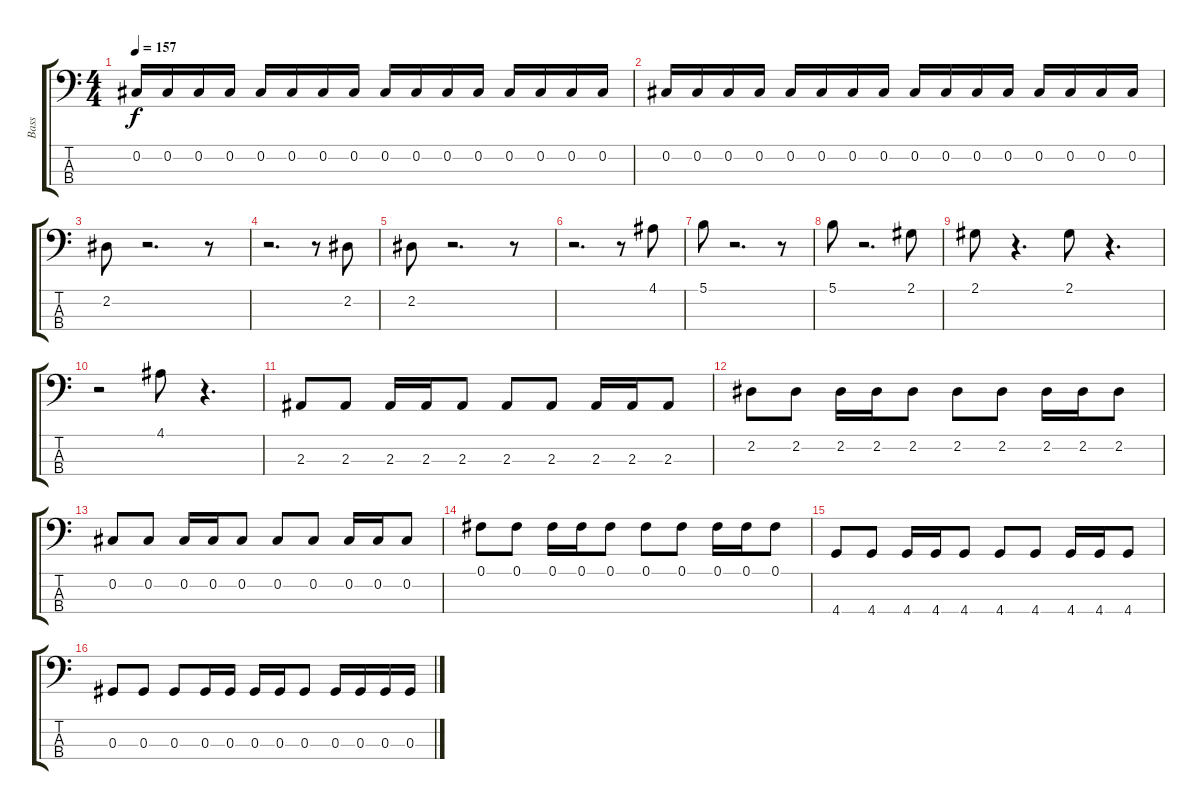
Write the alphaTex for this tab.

\track ("Bass" "Bass") {instrument electricbassfinger}
\staff {score tabs}
\tuning (Gb2 Db2 Ab1 Eb1) {hide}
\ts (4 4)
\tempo 157
\clef f4
\ks c
0.2.16{dy f} 0.2.16 0.2.16 0.2.16 0.2.16 0.2.16 0.2.16 0.2.16 0.2.16 0.2.16 0.2.16 0.2.16 0.2.16 0.2.16 0.2.16 0.2.16 |
0.2.16 0.2.16 0.2.16 0.2.16 0.2.16 0.2.16 0.2.16 0.2.16 0.2.16 0.2.16 0.2.16 0.2.16 0.2.16 0.2.16 0.2.16 0.2.16 |
2.2.8 r.2{d} r.8 |
r.2{d} r.8 2.2.8 |
2.2.8 r.2{d} r.8 |
r.2{d} r.8 4.1.8 |
5.1.8 r.2{d} r.8 |
5.1.8 r.2{d} 2.1.8 |
2.1.8 r.4{d} 2.1.8 r.4{d} |
r.2 4.1.8 r.4{d} |
2.3.8{volume 9} 2.3.8 2.3.16 2.3.16 2.3.8 2.3.8 2.3.8 2.3.16 2.3.16 2.3.8 |
2.2.8 2.2.8 2.2.16 2.2.16 2.2.8 2.2.8 2.2.8 2.2.16 2.2.16 2.2.8 |
0.2.8 0.2.8 0.2.16 0.2.16 0.2.8 0.2.8 0.2.8 0.2.16 0.2.16 0.2.8 |
0.1.8 0.1.8 0.1.16 0.1.16 0.1.8 0.1.8 0.1.8 0.1.16 0.1.16 0.1.8 |
4.4.8 4.4.8 4.4.16 4.4.16 4.4.8 4.4.8 4.4.8 4.4.16 4.4.16 4.4.8 |
0.3.8 0.3.8 0.3.8 0.3.16 0.3.16 0.3.16 0.3.16 0.3.8 0.3.16 0.3.16 0.3.16 0.3.16
